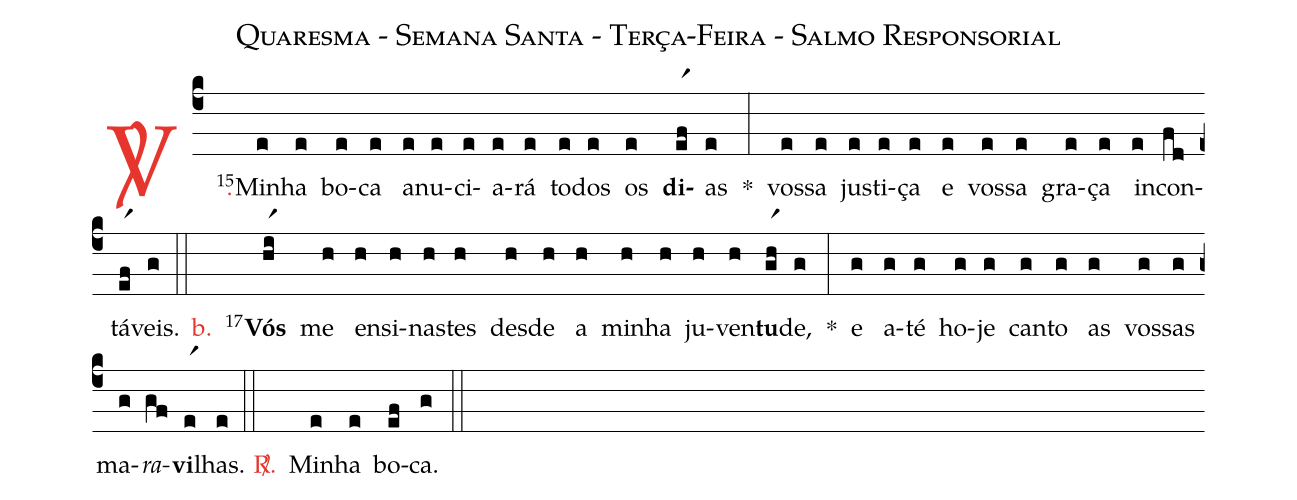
name: Quaresma - Semana Santa - Terça-Feira - Salmo Responsorial;
%%
(c4)

<c><sp>V/</sp>.</c>() <v>\VSup{15}</v>Mi(e)nha(e) bo(e)ca(e) a(e)nu(e)ci(e)a(e)rá(e) to(e)dos(e) os(e) <b>di</b>(er1f)as(e) *(:)
vos(e)sa(e) jus(e)ti(e)ça(e) e(e) vos(e)sa(e) gra(e)ça(e) in(e)con(fd)tá(er1f)veis.(g)

(::)

<nlba><c>b.</c>() <v>\VSup{17}</v><b>Vós</b></nlba>(hr1i) me(h) en(h)si(h)nas(h)tes(h) des(h)de(h) a(h) mi(h)nha(h) ju(h)ven(h)<b>tu</b>(gr1h)de,(g) *(:)
e(g) a(g)té(g) ho(g)je(g) can(g)to(g) as(g) vos(g)sas(g) ma(g)<i>ra</i>(gf)<b>vi</b>(er1)lhas.(e)

(::)

<nlba><c><sp>R/</sp>.</c>() Mi</nlba>(e)nha(e) bo(ef)ca.(g)

(::)
